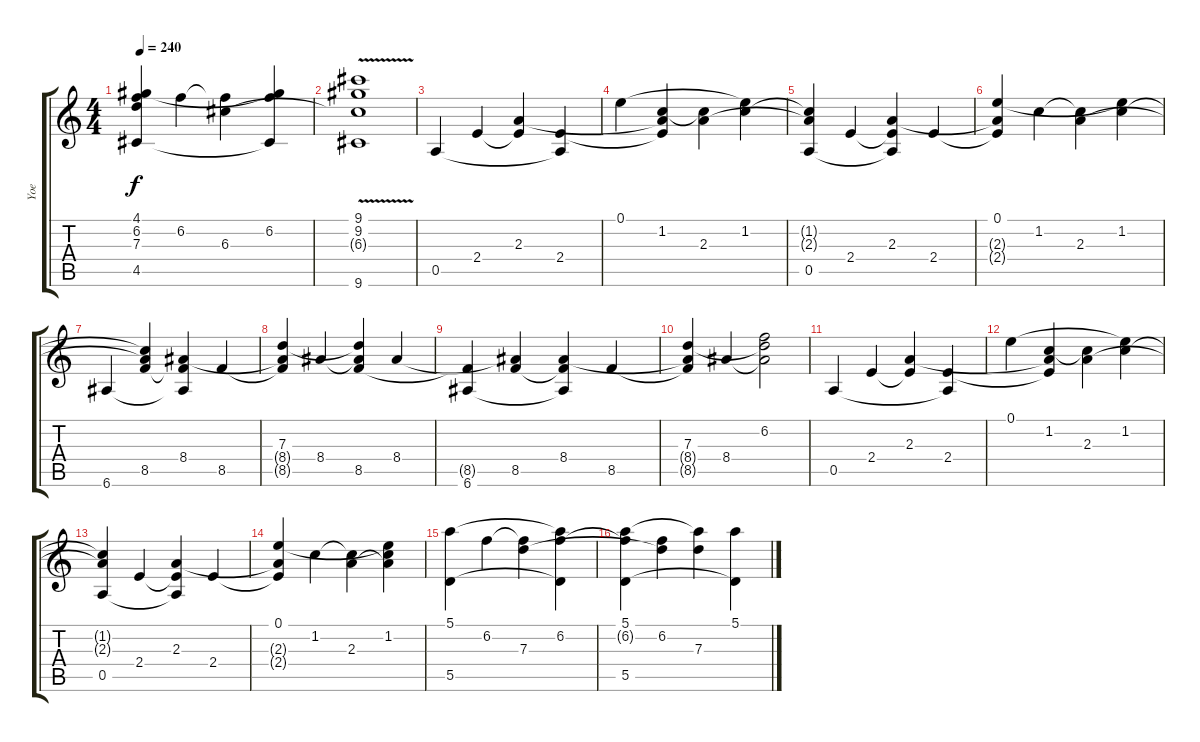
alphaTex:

\track ("Yoe" "Yoe") {instrument acousticguitarnylon}
\staff {score tabs}
\tuning (E4 B3 G3 D3 A2 E2) {hide}
\ts (4 4)
\tempo 240
\clef g2
\ks c
(4.1 6.2{t} 7.3{t} 4.5).4{dy f} 6.2.4 (6.2{t} 6.3).4 (4.1{t} 6.2 4.5{t}).4 |
(9.1{v} 9.2 6.3{t} 9.6{v}).1 |
0.5.4 2.4.4 (2.3 2.4{t}).4 (2.4 0.5{t}).4 |
0.1.4 (1.2 2.3{t} 2.4{t}).4 (1.2{t} 2.3).4 (0.1{t} 1.2).4 |
(1.2{t} 2.3{t} 0.5).4 2.4.4 (2.3 2.4{t} 0.5{t}).4 2.4.4 |
(0.1 2.3{t} 2.4{t}).4 1.2.4 (1.2{t} 2.3).4 (0.1{t} 1.2).4 |
6.6.4 (1.2{t} 2.3{t} 8.5).4 (8.4 8.5{t} 6.6{t}).4 8.5.4 |
(7.3 8.4{t} 8.5{t}).4 8.4.4 (7.3{t} 8.4{t} 8.5).4 8.4.4 |
(8.5{t} 6.6).4 (8.4{t} 8.5).4 (8.4 8.5{t} 6.6{t}).4 8.5.4 |
(7.3 8.4{t} 8.5{t}).4 8.4.4 (6.2 7.3{t} 8.4{t}).2 |
0.5.4 2.4.4 (2.3 2.4{t}).4 (2.4 0.5{t}).4 |
0.1.4 (1.2 2.3{t} 2.4{t}).4 (1.2{t} 2.3).4 (0.1{t} 1.2).4 |
(1.2{t} 2.3{t} 0.5).4 2.4.4 (2.3 2.4{t} 0.5{t}).4 2.4.4 |
(0.1 2.3{t} 2.4{t}).4 1.2.4 (1.2{t} 2.3).4 (0.1{t} 1.2 2.3{t}).4 |
(5.1 5.5).4 6.2.4 (6.2{t} 7.3).4 (5.1{t} 6.2 5.5{t}).4 |
(5.1 6.2{t} 5.5).4 (6.2 7.3{t}).4 (5.1{t} 7.3).4 (5.1 5.5{t}).4
